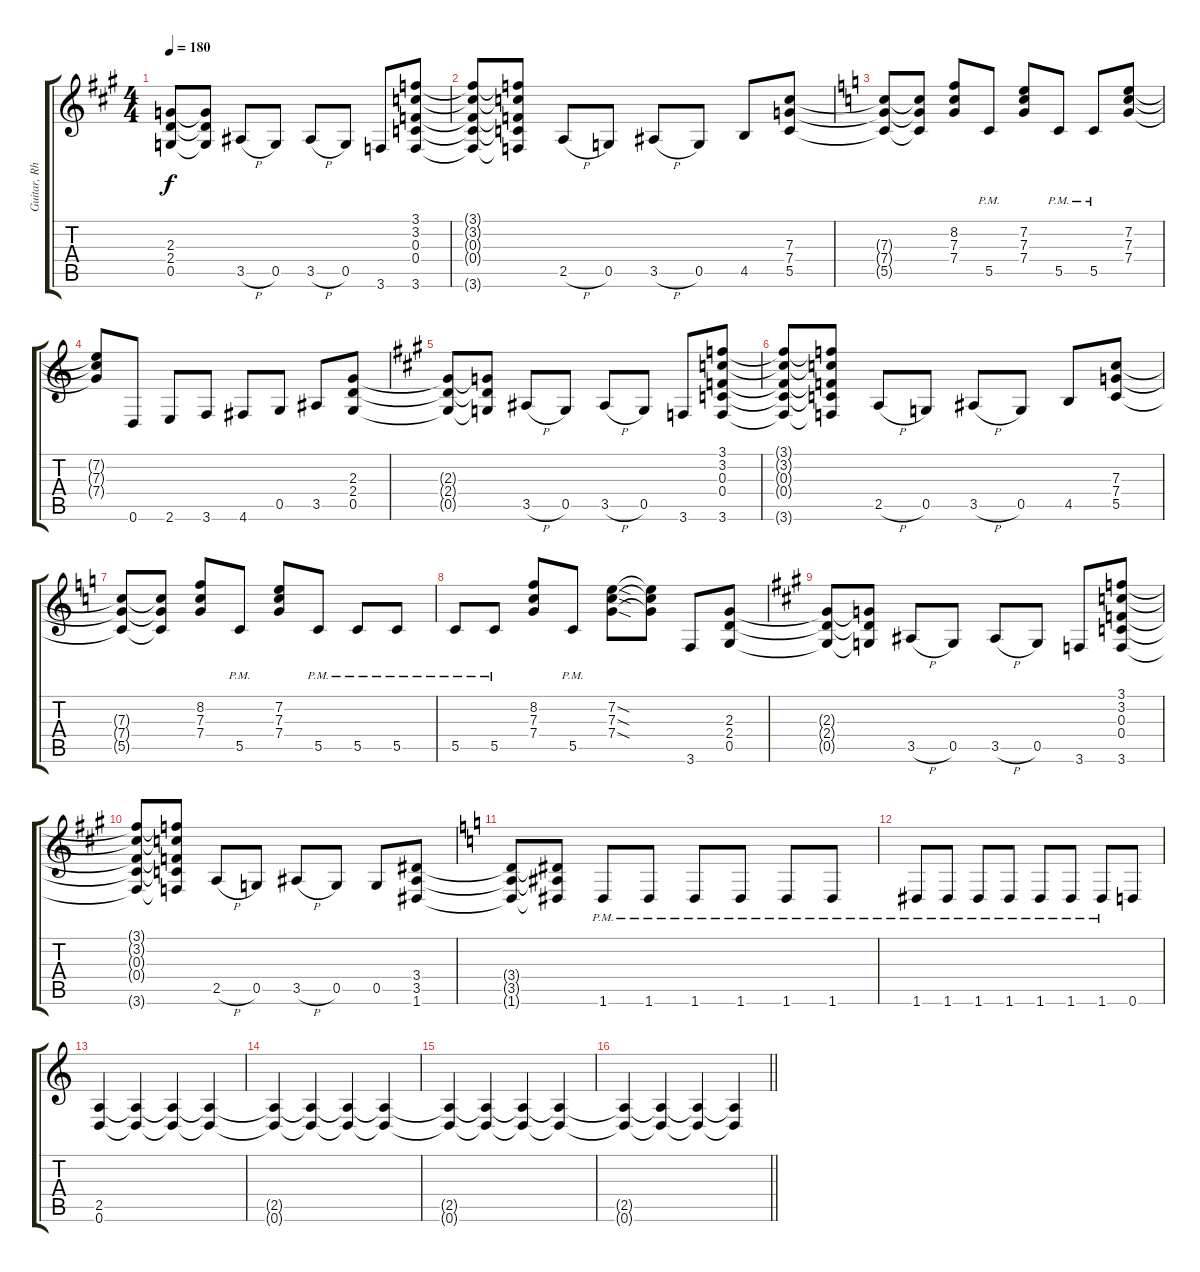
\track ("Guitar, Rhythm Std-D" "Guitar, Rh") {instrument overdrivenguitar}
\staff {score tabs}
\tuning (D4 A3 F3 C3 G2 D2) {hide}
\ts (4 4)
\tempo 180
\clef g2
\ks a
(2.3{t} 2.4{t} 0.5{t}).8{dy f} (2.3{t} 2.4{t} 0.5{t}).8 3.5{h}.8 0.5.8 3.5{h}.8 0.5.8 3.6.8 (3.1 3.2 0.3 0.4 3.6).8 |
(3.1{t} 3.2{t} 0.3{t} 0.4{t} 3.6{t}).8 (3.1{t} 3.2{t} 0.3{t} 0.4{t} 3.6{t}).8 2.5{h}.8 0.5.8 3.5{h}.8 0.5.8 4.5.8 (7.3 7.4 5.5).8 |
\ks c
(7.3{t} 7.4{t} 5.5{t}).8 (7.3{t} 7.4{t} 5.5{t}).8 (8.2 7.3 7.4).8 5.5{pm}.8 (7.2 7.3 7.4).8 5.5{pm}.8 5.5{pm}.8 (7.2 7.3 7.4).8 |
(7.2{t} 7.3{t} 7.4{t}).8 0.6.8 2.6.8 3.6.8 4.6.8 0.5.8 3.5.8 (2.3 2.4 0.5).8 |
\ks a
(2.3{t} 2.4{t} 0.5{t}).8 (2.3{t} 2.4{t} 0.5{t}).8 3.5{h}.8 0.5.8 3.5{h}.8 0.5.8 3.6.8 (3.1 3.2 0.3 0.4 3.6).8 |
(3.1{t} 3.2{t} 0.3{t} 0.4{t} 3.6{t}).8 (3.1{t} 3.2{t} 0.3{t} 0.4{t} 3.6{t}).8 2.5{h}.8 0.5.8 3.5{h}.8 0.5.8 4.5.8 (7.3 7.4 5.5).8 |
\ks c
(7.3{t} 7.4{t} 5.5{t}).8 (7.3{t} 7.4{t} 5.5{t}).8 (8.2 7.3 7.4).8 5.5{pm}.8 (7.2 7.3 7.4).8 5.5{pm}.8 5.5{pm}.8 5.5{pm}.8 |
5.5{pm}.8 5.5{pm}.8 (8.2 7.3 7.4).8 5.5{pm}.8 (7.2{sod} 7.3{sod} 7.4{sod}).8 (7.2{t} 7.3{t} 7.4{t}).8 3.6.8 (2.3 2.4 0.5).8 |
\ks a
(2.3{t} 2.4{t} 0.5{t}).8 (2.3{t} 2.4{t} 0.5{t}).8 3.5{h}.8 0.5.8 3.5{h}.8 0.5.8 3.6.8 (3.1 3.2 0.3 0.4 3.6).8 |
(3.1{t} 3.2{t} 0.3{t} 0.4{t} 3.6{t}).8 (3.1{t} 3.2{t} 0.3{t} 0.4{t} 3.6{t}).8 2.5{h}.8 0.5.8 3.5{h}.8 0.5.8 0.5.8 (3.4 3.5 1.6).8 |
\ks c
(3.4{t} 3.5{t} 1.6{t}).8 (3.4{t} 3.5{t} 1.6{t}).8 1.6{pm}.8 1.6{pm}.8 1.6{pm}.8 1.6{pm}.8 1.6{pm}.8 1.6{pm}.8 |
1.6{pm}.8 1.6{pm}.8 1.6{pm}.8 1.6{pm}.8 1.6{pm}.8 1.6{pm}.8 1.6{pm}.8 0.6.8 |
(2.5 0.6).4 (2.5{t} 0.6{t}).4 (2.5{t} 0.6{t}).4 (2.5{t} 0.6{t}).4 |
(2.5{t} 0.6{t}).4 (2.5{t} 0.6{t}).4 (2.5{t} 0.6{t}).4 (2.5{t} 0.6{t}).4 |
(2.5{t} 0.6{t}).4 (2.5{t} 0.6{t}).4 (2.5{t} 0.6{t}).4 (2.5{t} 0.6{t}).4 |
\barLineRight lightlight
(2.5{t} 0.6{t}).4 (2.5{t} 0.6{t}).4 (2.5{t} 0.6{t}).4 (2.5{t} 0.6{t}).4
